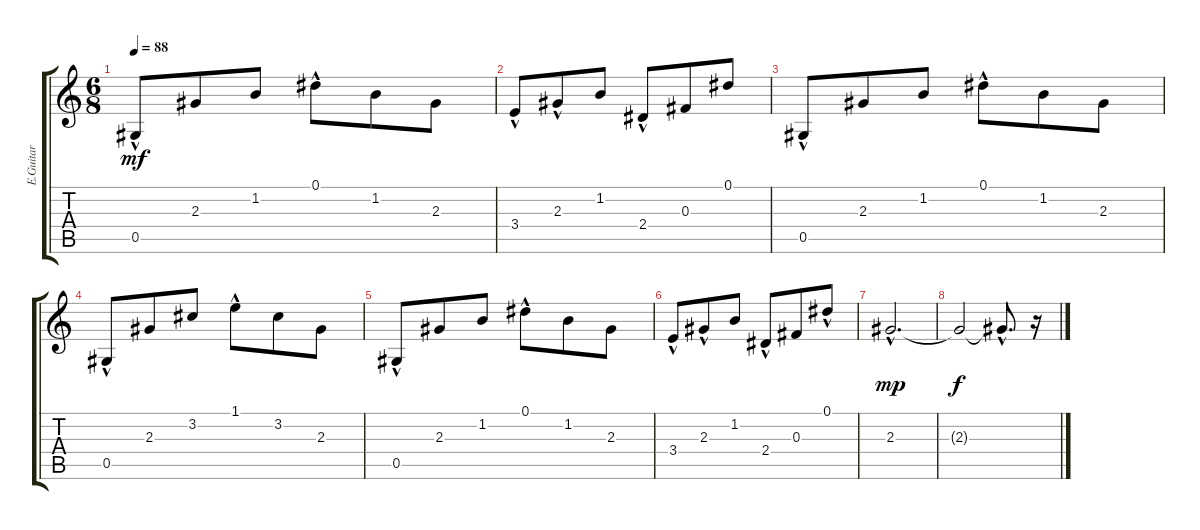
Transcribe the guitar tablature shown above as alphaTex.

\track ("E.Guitar            " "E.Guitar  ") {instrument acousticguitarnylon}
\staff {score tabs}
\tuning (Eb4 Bb3 Gb3 Db3 Ab2 Eb2) {hide}
\ts (6 8)
\tempo 88
\clef g2
\ks c
0.5{hac}.8{dy mf} 2.3.8 1.2.8 0.1{hac}.8 1.2.8 2.3.8 |
3.4{hac}.8 2.3{hac}.8 1.2.8 2.4{hac}.8 0.3.8 0.1.8 |
0.5{hac}.8 2.3.8 1.2.8 0.1{hac}.8 1.2.8 2.3.8 |
0.5{hac}.8 2.3.8 3.2.8 1.1{hac}.8 3.2.8 2.3.8 |
0.5{hac}.8 2.3.8 1.2.8 0.1{hac}.8 1.2.8 2.3.8 |
3.4{hac}.8 2.3{hac}.8 1.2.8 2.4{hac}.8 0.3.8 0.1{hac}.8 |
2.3{hac}.2{d dy mp} |
2.3{t}.2{dy f} 2.3{hac t}.8{d} r.16
